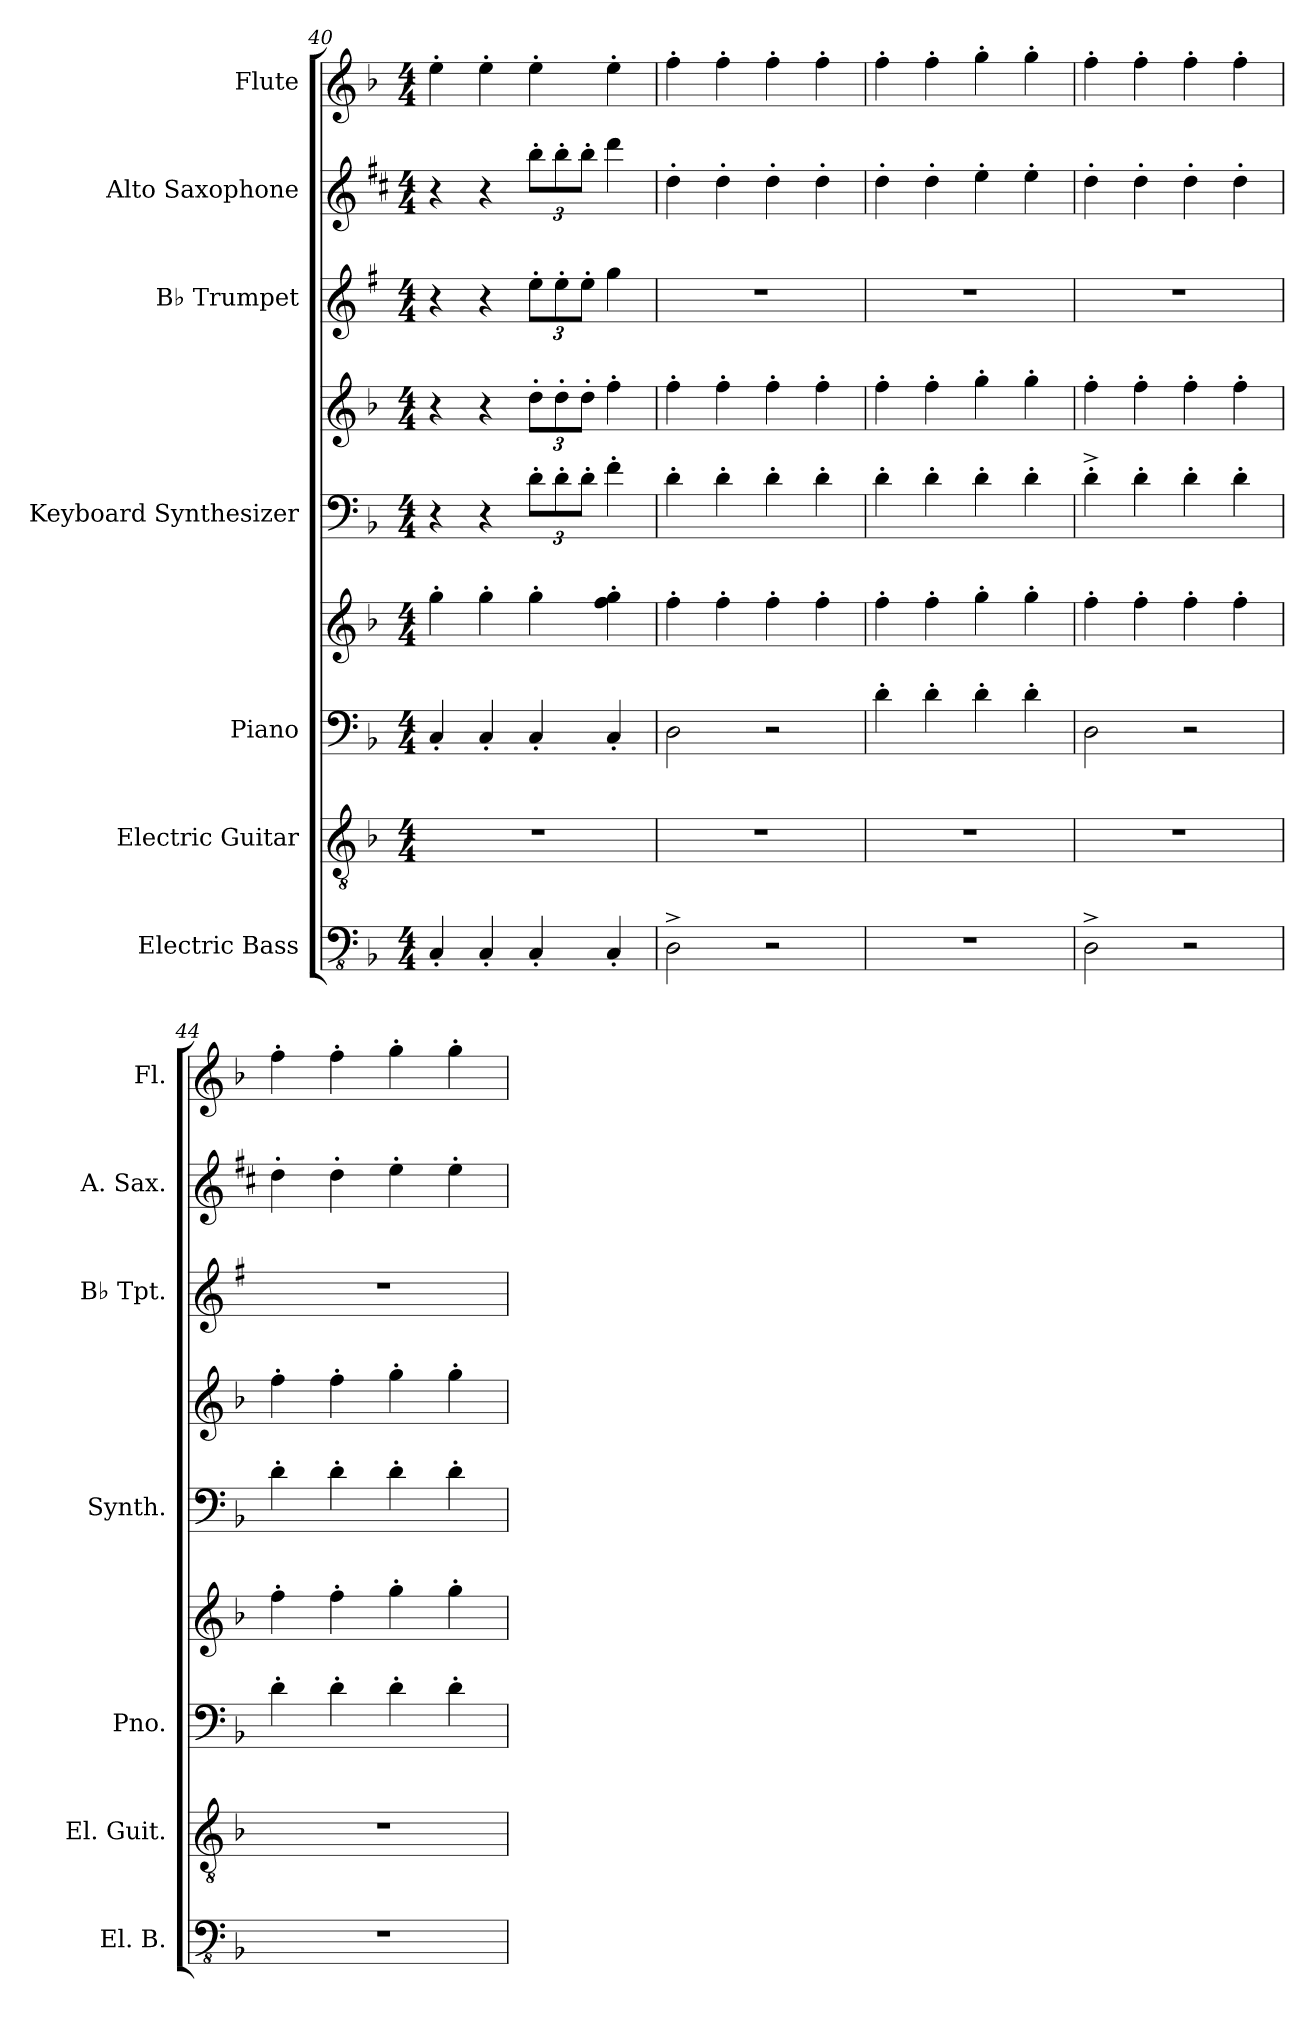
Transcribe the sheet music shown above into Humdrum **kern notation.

**kern	**kern	**kern	**kern	**kern	**kern	**kern	**kern	**kern
*part7	*part6	*part5	*part5	*part4	*part4	*part3	*part2	*part1
*staff9	*staff8	*staff7	*staff6	*staff5	*staff4	*staff3	*staff2	*staff1
*I"Electric Bass	*I"Electric Guitar	*I"Piano	*	*I"Keyboard Synthesizer	*	*I"B♭ Trumpet	*I"Alto Saxophone	*I"Flute
*I'El. B.	*I'El. Guit.	*I'Pno.	*	*I'Synth.	*	*I'B♭ Tpt.	*I'A. Sax.	*I'Fl.
!!LO:PB:g=z
*clefFv4	*clefGv2	*clefF4	*clefG2	*clefF4	*clefG2	*clefG2	*clefG2	*clefG2
*	*	*	*	*	*	*ITrd1c2	*ITrd5c9	*
*k[b-]	*k[b-]	*k[b-]	*k[b-]	*k[b-]	*k[b-]	*k[b-]	*k[b-]	*k[b-]
*F:	*F:	*F:	*F:	*F:	*F:	*F:	*F:	*F:
*M4/4	*M4/4	*M4/4	*M4/4	*M4/4	*M4/4	*M4/4	*M4/4	*M4/4
=40	=40	=40	=40	=40	=40	=40	=40	=40
4CC'/	1r	4C'/	4gg'\	4r	4r	4r	4r	4ee'\
4CC'/	.	4C'/	4gg'\	4r	4r	4r	4r	4ee'\
*	*	*	*	*Xbrackettup	*Xbrackettup	*Xbrackettup	*Xbrackettup	*
4CC'/	.	4C'/	4gg'\	12d'\L	12dd'\L	12dd'\L	12dd'\L	4ee'\
.	.	.	.	12d'\	12dd'\	12dd'\	12dd'\	.
.	.	.	.	12d'\J	12dd'\J	12dd'\J	12dd'\J	.
4CC'/	.	4C'/	4ff\' 4gg\'	4f'\	4ff'\	4ff\	4ff\	4ee'\
=41	=41	=41	=41	=41	=41	=41	=41	=41
2DD^\	1r	2D\	4ff'\	4d'\	4ff'\	1r	4f'\	4ff'\
.	.	.	4ff'\	4d'\	4ff'\	.	4f'\	4ff'\
2r	.	2r	4ff'\	4d'\	4ff'\	.	4f'\	4ff'\
.	.	.	4ff'\	4d'\	4ff'\	.	4f'\	4ff'\
=42	=42	=42	=42	=42	=42	=42	=42	=42
1r	1r	4d'\	4ff'\	4d'\	4ff'\	1r	4f'\	4ff'\
.	.	4d'\	4ff'\	4d'\	4ff'\	.	4f'\	4ff'\
.	.	4d'\	4gg'\	4d'\	4gg'\	.	4g'\	4gg'\
.	.	4d'\	4gg'\	4d'\	4gg'\	.	4g'\	4gg'\
=43	=43	=43	=43	=43	=43	=43	=43	=43
2DD^\	1r	2D\	4ff'\	4d^'\	4ff'\	1r	4f'\	4ff'\
.	.	.	4ff'\	4d'\	4ff'\	.	4f'\	4ff'\
2r	.	2r	4ff'\	4d'\	4ff'\	.	4f'\	4ff'\
.	.	.	4ff'\	4d'\	4ff'\	.	4f'\	4ff'\
=44	=44	=44	=44	=44	=44	=44	=44	=44
1r	1r	4d'\	4ff'\	4d'\	4ff'\	1r	4f'\	4ff'\
.	.	4d'\	4ff'\	4d'\	4ff'\	.	4f'\	4ff'\
.	.	4d'\	4gg'\	4d'\	4gg'\	.	4g'\	4gg'\
.	.	4d'\	4gg'\	4d'\	4gg'\	.	4g'\	4gg'\
=	=	=	=	=	=	=	=	=
*-	*-	*-	*-	*-	*-	*-	*-	*-
